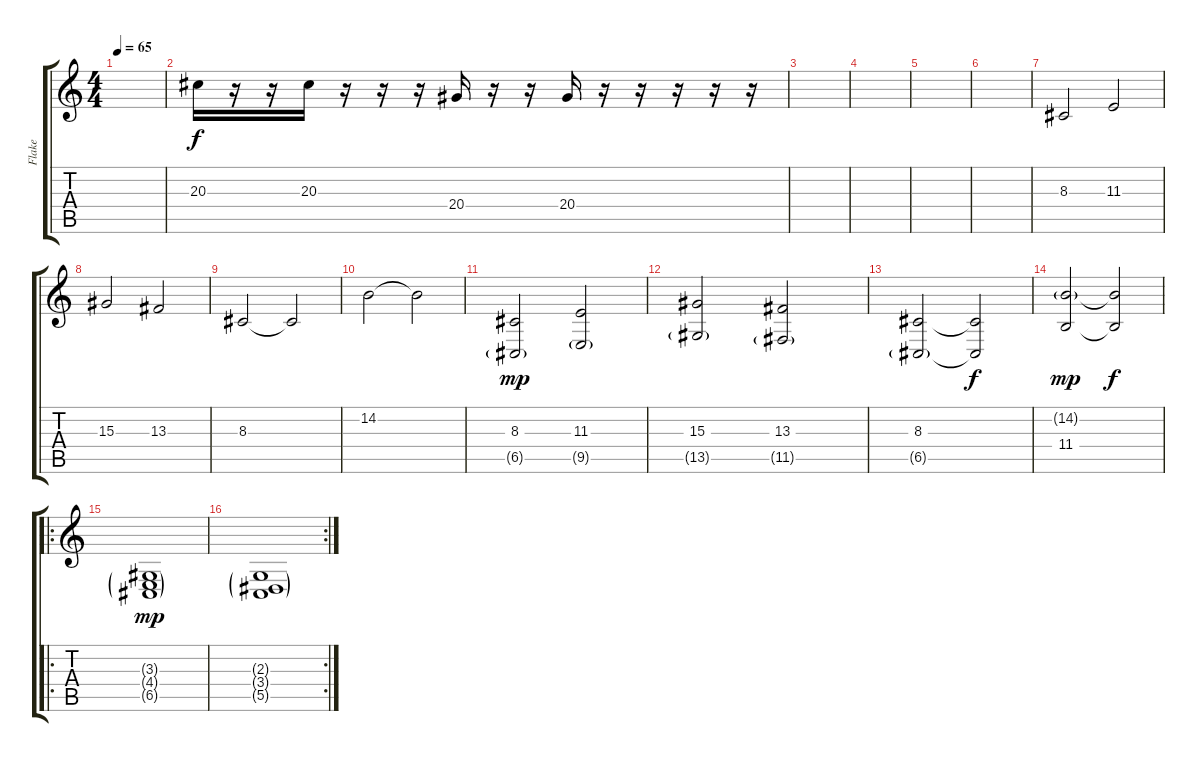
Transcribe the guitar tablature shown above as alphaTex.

\track ("Flake" "Flake") {instrument choiraahs}
\staff {score tabs}
\tuning (D4 A3 F3 C3 G2 C2) {hide}
\ts (4 4)
\tempo 65
\clef g2
\ks c
|
20.3.16{instrument birdtweet} r.16 r.16 20.3.16 r.16 r.16 r.16 20.4.16 r.16 r.16 20.4.16 r.16 r.16 r.16 r.16 r.16 |
|
|
|
|
8.3.2{instrument violin} 11.3.2 |
15.3.2 13.3.2 |
8.3.2 8.3{t}.2 |
14.2.2 14.2{t}.2 |
(8.3 6.5{g}).2{dy mp instrument choiraahs} (11.3 9.5{g}).2 |
(15.3 13.5{g}).2 (13.3 11.5{g}).2 |
(8.3 6.5{g}).2 (8.3{t} 6.5{t}).2{dy f} |
(14.2{g} 11.4).2{dy mp} (14.2{t} 11.4{t}).2{dy f} |
\ro
(3.3{g} 4.4{g} 6.5{g}).1{dy mp} |
\rc 2
(2.3{g} 3.4{g} 5.5{g}).1
